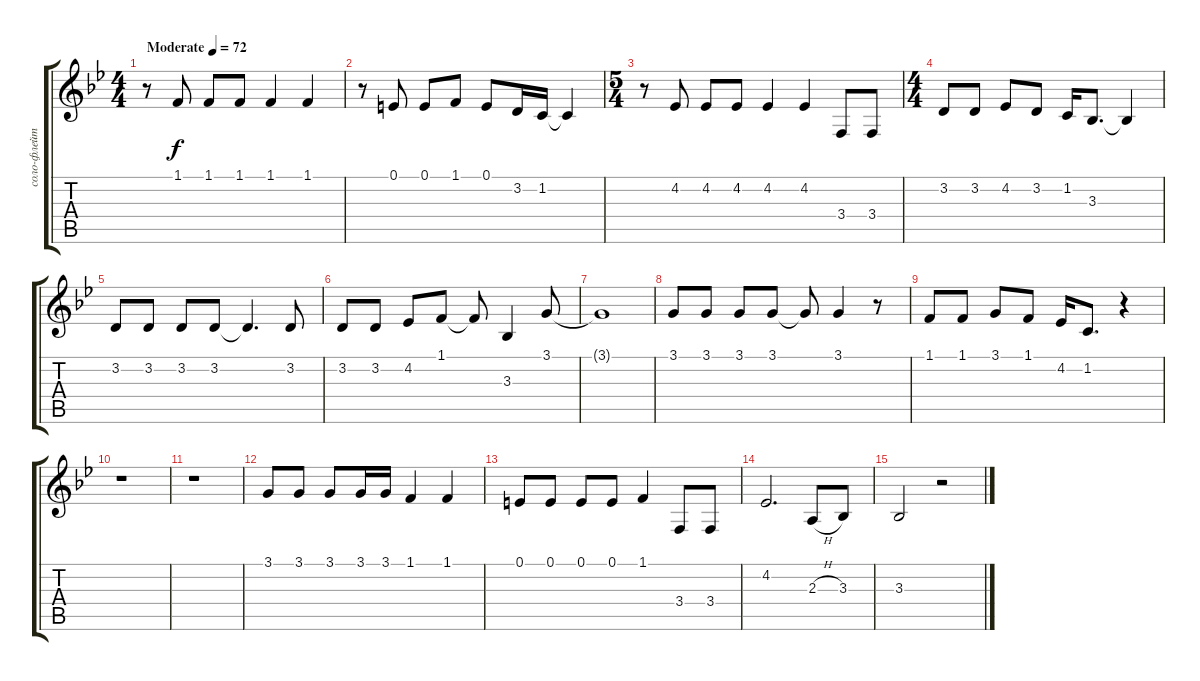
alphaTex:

\track ("соло-флейта" "соло-флейт") {instrument flute}
\staff {score tabs}
\tuning (E4 B3 G3 D3 A2 E2) {hide}
\ts (4 4)
\tempo (72 "Moderate")
\clef g2
\ks bb
r.8{dy f instrument flute} 1.1.8 1.1.8 1.1.8 1.1.4 1.1.4 |
r.8 0.1.8 0.1.8 1.1.8 0.1.8 3.2.16 1.2.16 1.2{t}.4 |
\ts (5 4)
r.8 4.2.8 4.2.8 4.2.8 4.2.4 4.2.4 3.4.8 3.4.8 |
\ts (4 4)
3.2.8 3.2.8 4.2.8 3.2.8 1.2.16 3.3.8{d} 3.3{t}.4 |
3.2.8 3.2.8 3.2.8 3.2.8 3.2{t}.4{d} 3.2.8 |
3.2.8 3.2.8 4.2.8 1.1.8 1.1{t}.8 3.3.4 3.1.8 |
3.1{t}.1 |
3.1.8 3.1.8 3.1.8 3.1.8 3.1{t}.8 3.1.4 r.8 |
1.1.8 1.1.8 3.1.8 1.1.8 4.2.16 1.2.8{d} r.4 |
r.1 |
r.1 |
3.1.8 3.1.8 3.1.8 3.1.16 3.1.16 1.1.4 1.1.4 |
0.1.8 0.1.8 0.1.8 0.1.8 1.1.4 3.4.8 3.4.8 |
4.2.2{d} 2.3{h}.8 3.3.8 |
3.3.2 r.2
